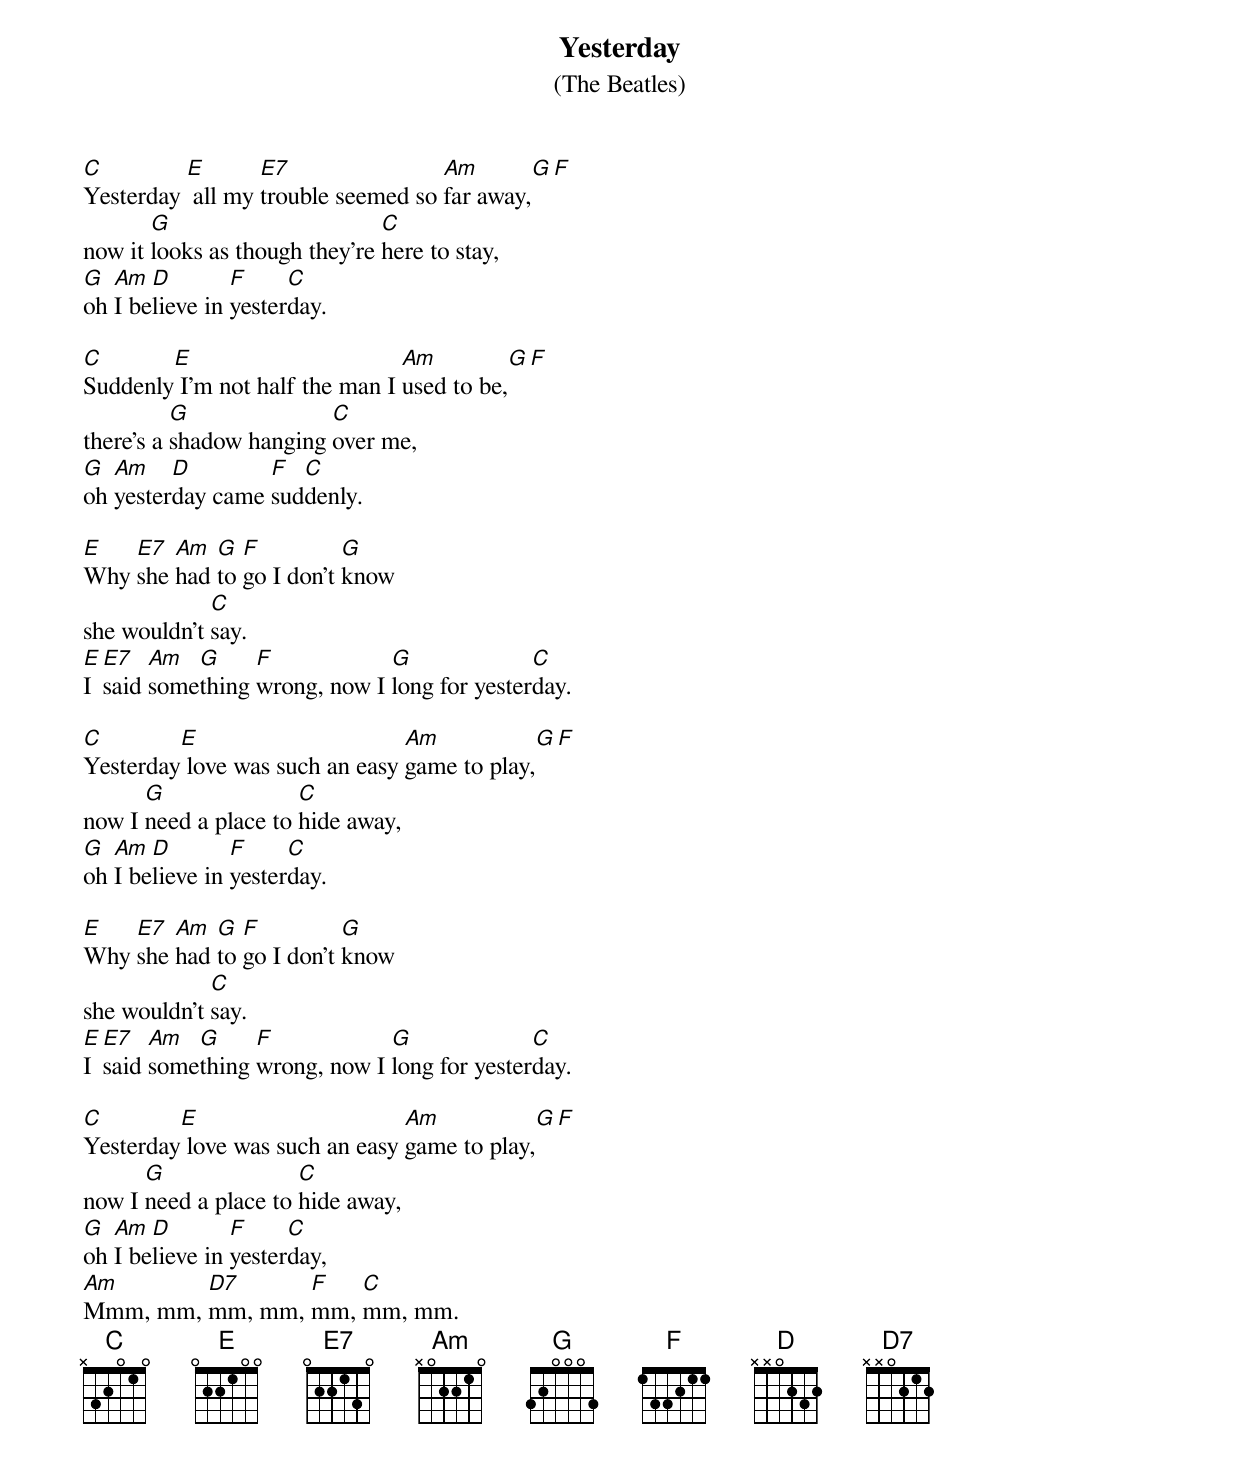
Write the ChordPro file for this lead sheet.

{t: Yesterday }
{st:(The Beatles)}

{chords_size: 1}
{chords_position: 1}
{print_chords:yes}
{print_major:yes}
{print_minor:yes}
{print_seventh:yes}
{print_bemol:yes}
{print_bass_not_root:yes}
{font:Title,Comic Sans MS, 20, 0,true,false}
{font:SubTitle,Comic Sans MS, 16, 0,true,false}
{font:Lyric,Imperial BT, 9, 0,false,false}
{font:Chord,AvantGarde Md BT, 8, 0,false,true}
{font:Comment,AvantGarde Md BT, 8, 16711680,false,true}
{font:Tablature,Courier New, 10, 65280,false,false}
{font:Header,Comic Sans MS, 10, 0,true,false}
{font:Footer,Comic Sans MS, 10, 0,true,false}
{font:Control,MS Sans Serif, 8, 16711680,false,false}
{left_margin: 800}
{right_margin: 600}
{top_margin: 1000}
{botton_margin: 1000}
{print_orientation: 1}




[C]Yesterday [E] all my [E7]trouble seemed so [Am]far away,[G][F]
now it [G]looks as though they're [C]here to stay,
[G]oh [Am]I be[D]lieve in [F]yester[C]day.

[C]Suddenly[E] I'm not half the man I [Am]used to be,[G][F]
there's a [G]shadow hanging [C]over me,
[G]oh [Am]yester[D]day came [F]sud[C]denly.

[E]Why [E7]she [Am]had [G]to [F]go I don't [G]know
she wouldn't [C]say.
[E]I [E7]said [Am]some[G]thing [F]wrong, now I [G]long for yester[C]day.

[C]Yesterday[E] love was such an easy [Am]game to play,[G][F]
now I [G]need a place to [C]hide away,
[G]oh [Am]I be[D]lieve in [F]yester[C]day.

[E]Why [E7]she [Am]had [G]to [F]go I don't [G]know
she wouldn't [C]say.
[E]I [E7]said [Am]some[G]thing [F]wrong, now I [G]long for yester[C]day.

[C]Yesterday[E] love was such an easy [Am]game to play,[G][F]
now I [G]need a place to [C]hide away,
[G]oh [Am]I be[D]lieve in [F]yester[C]day,
[Am]Mmm, mm, [D7]mm, mm, [F]mm, [C]mm, mm.
